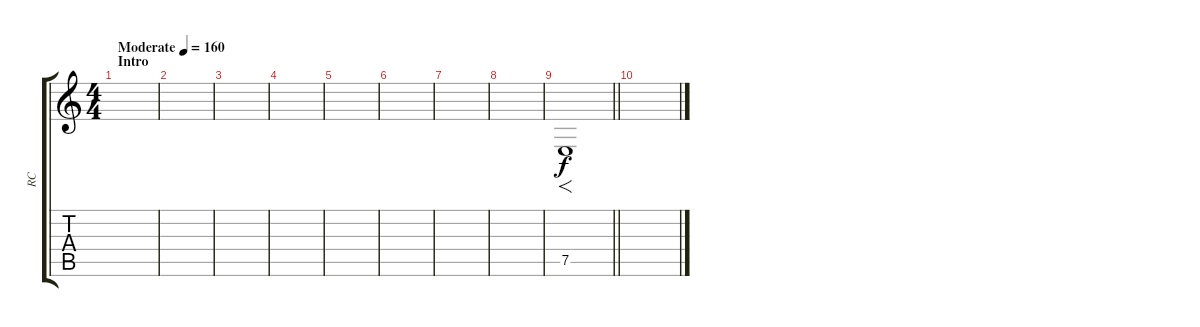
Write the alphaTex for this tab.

\track ("RC" "RC") {instrument reversecymbal}
\staff {score tabs}
\tuning (E4 B3 G3 D3 A2 E2) {hide}
\ts (4 4)
\section ("" "Intro")
\tempo (160 "Moderate")
\clef g2
\ks c
|
|
|
|
|
|
|
|
\barLineRight lightlight
7.5.1{f} |
\section ("" "")
